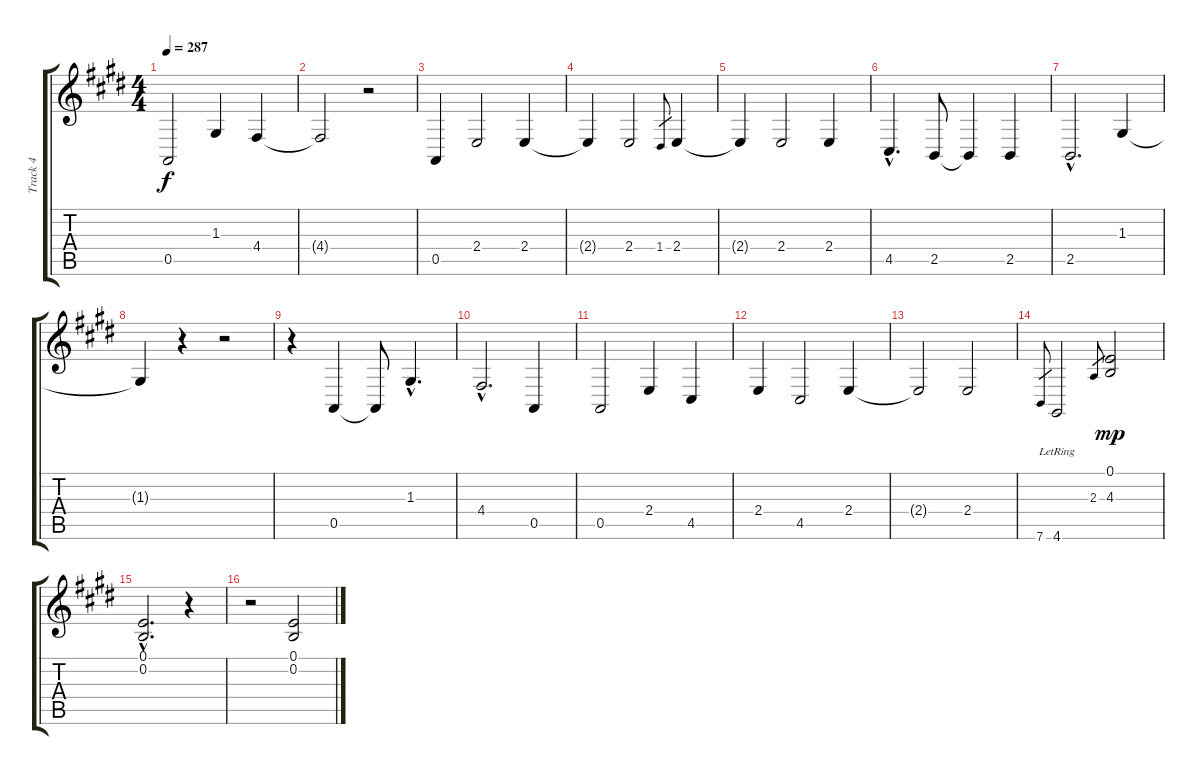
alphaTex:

\track ("Track 4" "Track 4") {instrument oboe}
\staff {score tabs}
\tuning (E4 B3 G3 D3 A2 E2) {hide}
\ts (4 4)
\tempo 287
\clef g2
\ks c#minor
0.5.2{dy f} 1.3.4 4.4.4 |
4.4{t}.2 r.2 |
0.5.4 2.4.2 2.4.4 |
2.4{t}.4 2.4.2 1.4.8{gr} 2.4.4 |
2.4{t}.4 2.4.2 2.4.4 |
4.5{hac}.4{d} 2.5.8 2.5{t}.4 2.5.4 |
2.5{hac}.2{d} 1.3.4 |
1.3{t}.4 r.4 r.2 |
r.4 0.5.4 0.5{t}.8 1.3{hac}.4{d} |
4.4{hac}.2{d} 0.5.4 |
0.5.2 2.4.4 4.5.4 |
2.4.4 4.5.2 2.4.4 |
2.4{t}.2 2.4.2 |
7.6.8{gr} 4.6{lr}.2 2.3.8{gr} (0.1 4.3).2{dy mp} |
(0.1{hac} 0.2{hac}).2{d} r.4 |
r.2 (0.1 0.2).2
